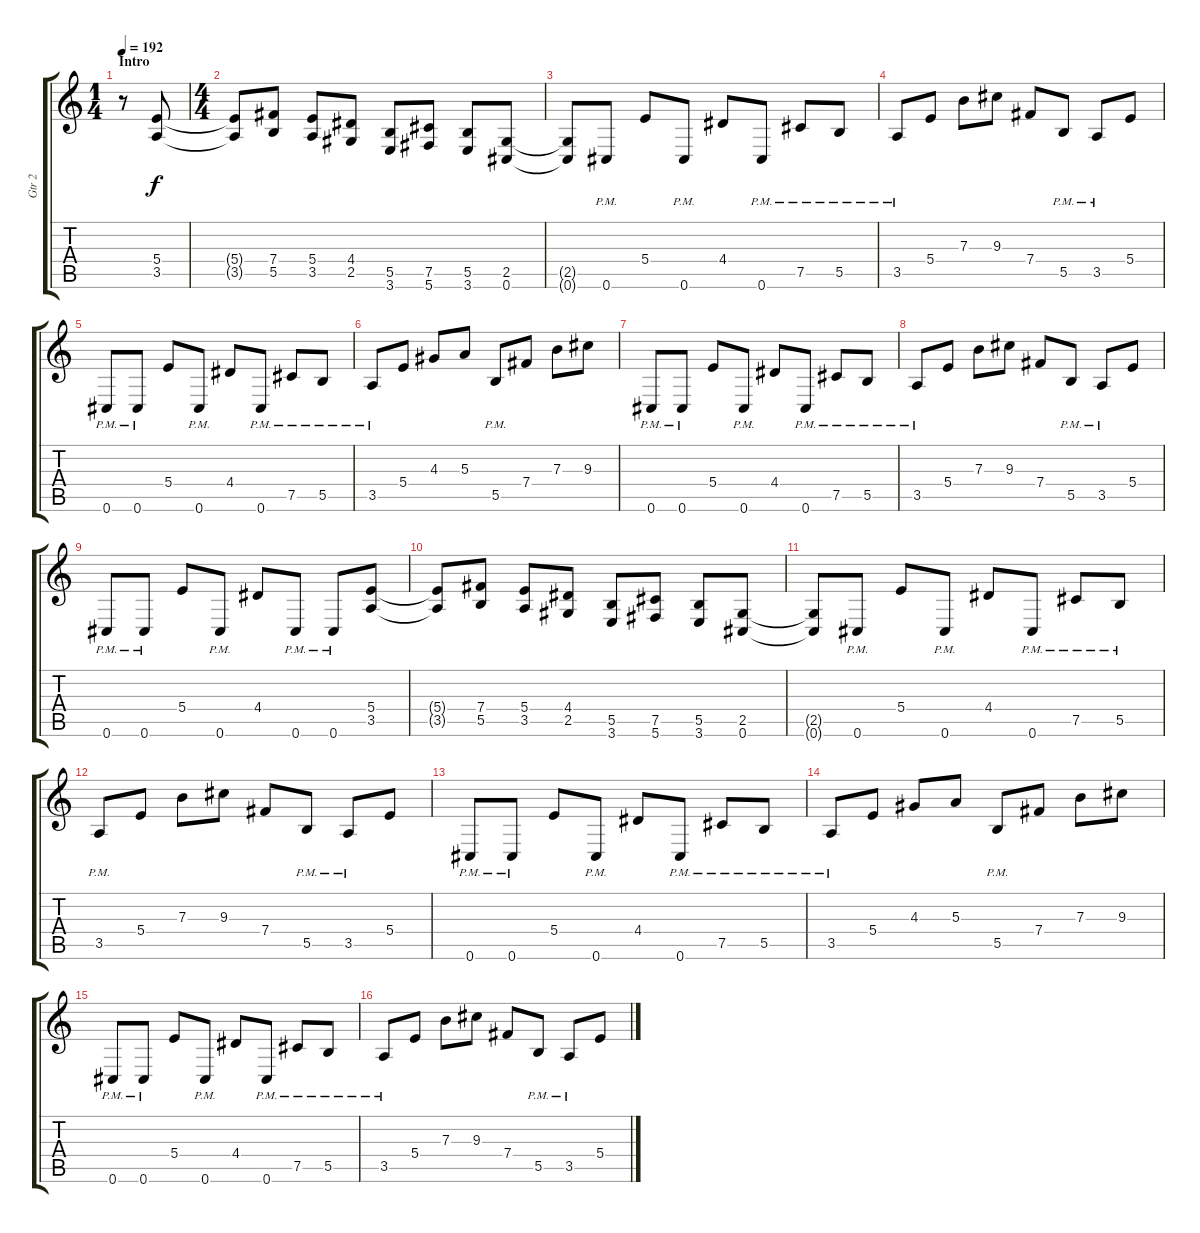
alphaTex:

\track ("Gtr 2" "Gtr 2") {instrument distortionguitar}
\staff {score tabs}
\tuning (Db4 Ab3 E3 B2 Gb2 Db2) {hide}
\ts (1 4)
\section ("" "Intro")
\tempo 192
\clef g2
\ks c
r.8{dy f instrument distortionguitar} (5.4 3.5).8 |
\ts (4 4)
(5.4{t} 3.5{t}).8 (7.4 5.5).8 (5.4 3.5).8 (4.4 2.5).8 (5.5 3.6).8 (7.5 5.6).8 (5.5 3.6).8 (2.5 0.6).8 |
(2.5{t} 0.6{t}).8 0.6{pm}.8 5.4.8 0.6{pm}.8 4.4.8 0.6{pm}.8 7.5{pm}.8 5.5{pm}.8 |
3.5{pm}.8 5.4.8 7.3.8 9.3.8 7.4.8 5.5{pm}.8 3.5{pm}.8 5.4.8 |
0.6{pm}.8 0.6{pm}.8 5.4.8 0.6{pm}.8 4.4.8 0.6{pm}.8 7.5{pm}.8 5.5{pm}.8 |
3.5{pm}.8 5.4.8 4.3.8 5.3.8 5.5{pm}.8 7.4.8 7.3.8 9.3.8 |
0.6{pm}.8 0.6{pm}.8 5.4.8 0.6{pm}.8 4.4.8 0.6{pm}.8 7.5{pm}.8 5.5{pm}.8 |
3.5{pm}.8 5.4.8 7.3.8 9.3.8 7.4.8 5.5{pm}.8 3.5{pm}.8 5.4.8 |
0.6{pm}.8 0.6{pm}.8 5.4.8 0.6{pm}.8 4.4.8 0.6{pm}.8 0.6{pm}.8 (5.4 3.5).8 |
(5.4{t} 3.5{t}).8 (7.4 5.5).8 (5.4 3.5).8 (4.4 2.5).8 (5.5 3.6).8 (7.5 5.6).8 (5.5 3.6).8 (2.5 0.6).8 |
(2.5{t} 0.6{t}).8 0.6{pm}.8 5.4.8 0.6{pm}.8 4.4.8 0.6{pm}.8 7.5{pm}.8 5.5{pm}.8 |
3.5{pm}.8 5.4.8 7.3.8 9.3.8 7.4.8 5.5{pm}.8 3.5{pm}.8 5.4.8 |
0.6{pm}.8 0.6{pm}.8 5.4.8 0.6{pm}.8 4.4.8 0.6{pm}.8 7.5{pm}.8 5.5{pm}.8 |
3.5{pm}.8 5.4.8 4.3.8 5.3.8 5.5{pm}.8 7.4.8 7.3.8 9.3.8 |
0.6{pm}.8 0.6{pm}.8 5.4.8 0.6{pm}.8 4.4.8 0.6{pm}.8 7.5{pm}.8 5.5{pm}.8 |
3.5{pm}.8 5.4.8 7.3.8 9.3.8 7.4.8 5.5{pm}.8 3.5{pm}.8 5.4.8
